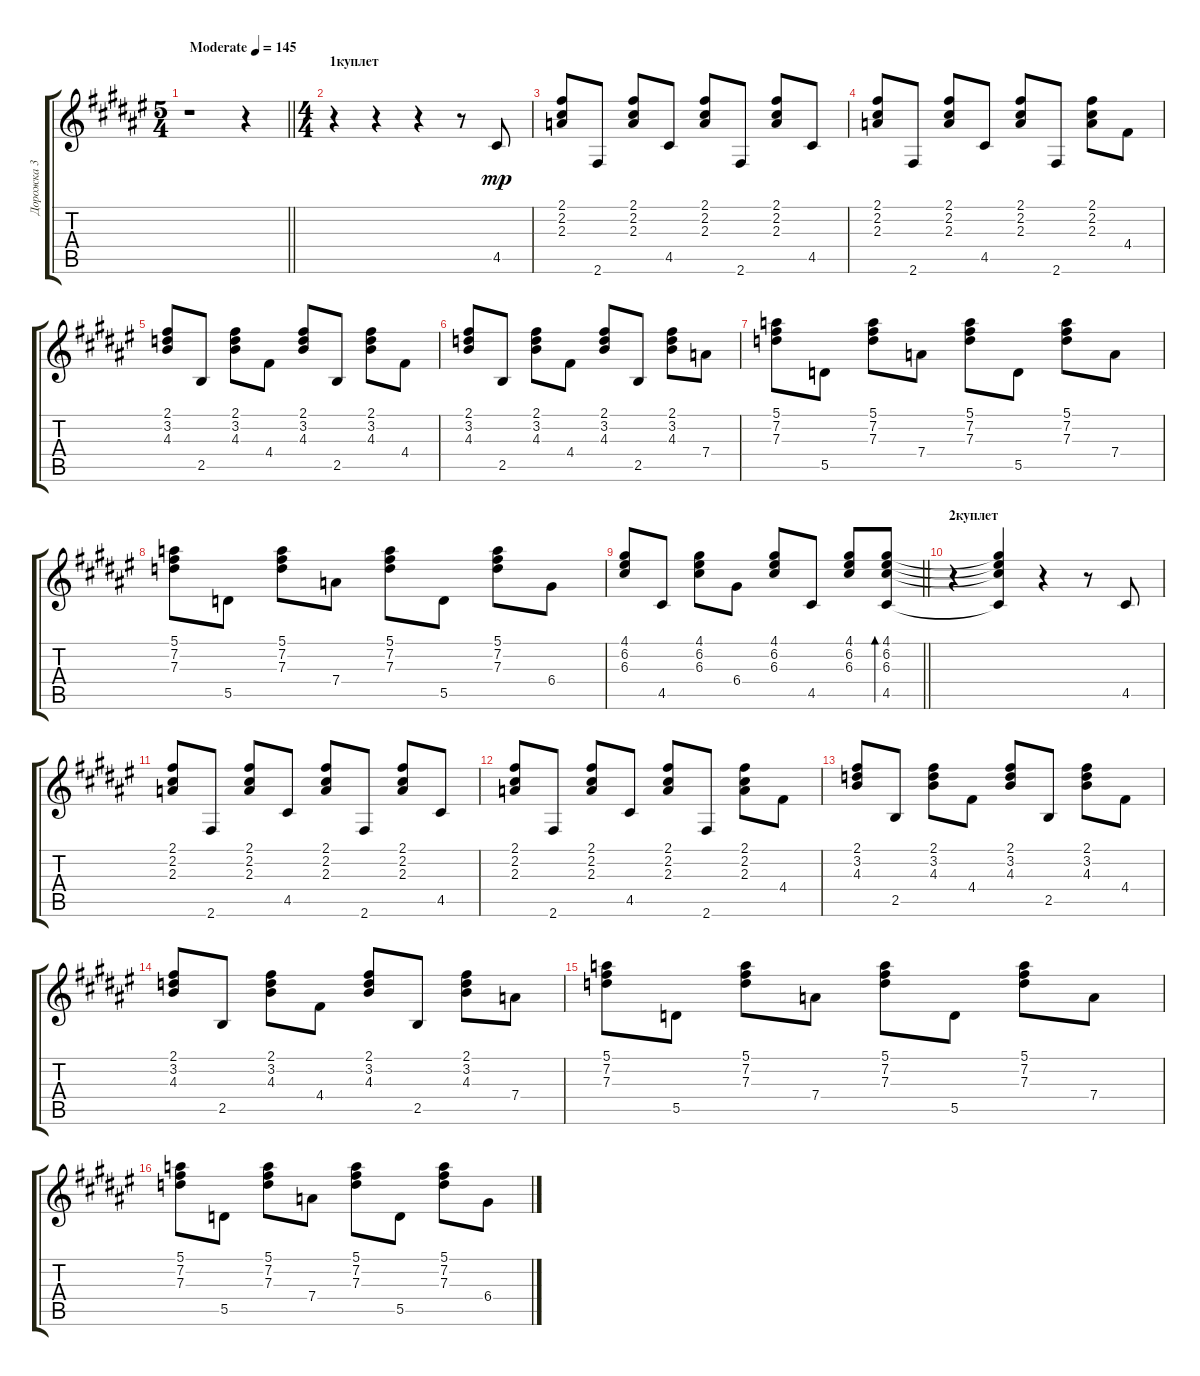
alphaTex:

\track ("Дорожка 3" "Дорожка 3") {instrument acousticguitarnylon}
\staff {score tabs}
\tuning (E4 B3 G3 D3 A2 E2) {hide}
\ts (5 4)
\tempo (145 "Moderate")
\clef g2
\barLineRight lightlight
\ks f#
r.1{dy mp instrument acousticguitarnylon} r.4 |
\ts (4 4)
\section ("" "1куплет")
r.4 r.4 r.4 r.8 4.5.8 |
(2.1 2.2 2.3).8 2.6.8 (2.1 2.2 2.3).8 4.5.8 (2.1 2.2 2.3).8 2.6.8 (2.1 2.2 2.3).8 4.5.8 |
(2.1 2.2 2.3).8 2.6.8 (2.1 2.2 2.3).8 4.5.8 (2.1 2.2 2.3).8 2.6.8 (2.1 2.2 2.3).8 4.4.8 |
(2.1 3.2 4.3).8 2.5.8 (2.1 3.2 4.3).8 4.4.8 (2.1 3.2 4.3).8 2.5.8 (2.1 3.2 4.3).8 4.4.8 |
(2.1 3.2 4.3).8 2.5.8 (2.1 3.2 4.3).8 4.4.8 (2.1 3.2 4.3).8 2.5.8 (2.1 3.2 4.3).8 7.4.8 |
(5.1 7.2 7.3).8 5.5.8 (5.1 7.2 7.3).8 7.4.8 (5.1 7.2 7.3).8 5.5.8 (5.1 7.2 7.3).8 7.4.8 |
(5.1 7.2 7.3).8 5.5.8 (5.1 7.2 7.3).8 7.4.8 (5.1 7.2 7.3).8 5.5.8 (5.1 7.2 7.3).8 6.4.8 |
\barLineRight lightlight
(4.1 6.2 6.3).8 4.5.8 (4.1 6.2 6.3).8 6.4.8 (4.1 6.2 6.3).8 4.5.8 (4.1 6.2 6.3).8 (4.1 6.2 6.3 4.5).8{bd 480} |
\section ("" "2куплет")
r.4 (4.1{t} 6.2{t} 6.3{t} 4.5{t}).4 r.4 r.8 4.5.8 |
(2.1 2.2 2.3).8 2.6.8 (2.1 2.2 2.3).8 4.5.8 (2.1 2.2 2.3).8 2.6.8 (2.1 2.2 2.3).8 4.5.8 |
(2.1 2.2 2.3).8 2.6.8 (2.1 2.2 2.3).8 4.5.8 (2.1 2.2 2.3).8 2.6.8 (2.1 2.2 2.3).8 4.4.8 |
(2.1 3.2 4.3).8 2.5.8 (2.1 3.2 4.3).8 4.4.8 (2.1 3.2 4.3).8 2.5.8 (2.1 3.2 4.3).8 4.4.8 |
(2.1 3.2 4.3).8 2.5.8 (2.1 3.2 4.3).8 4.4.8 (2.1 3.2 4.3).8 2.5.8 (2.1 3.2 4.3).8 7.4.8 |
(5.1 7.2 7.3).8 5.5.8 (5.1 7.2 7.3).8 7.4.8 (5.1 7.2 7.3).8 5.5.8 (5.1 7.2 7.3).8 7.4.8 |
(5.1 7.2 7.3).8 5.5.8 (5.1 7.2 7.3).8 7.4.8 (5.1 7.2 7.3).8 5.5.8 (5.1 7.2 7.3).8 6.4.8
